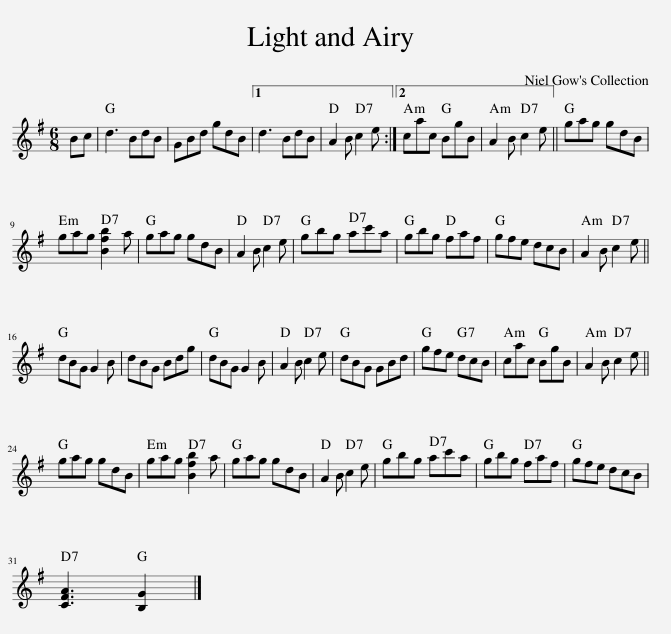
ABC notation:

X:1
L:1/8
M:6/8
I:linebreak $
K:G
V:1 treble
V:1
 Bc | d3 BdB | GBd gdB |1 d3 BdB | A2 B c2 e :|2 %5
 cac BgB | A2 B c2 e || gag gdB |$ gag [Bfb]2 a | gag gdB | %10
 A2 B c2 e | gbg ac'a | gbg faf | gfe dcB | A2 B c2 e ||$ %15
 dBG G2 B | dBG Bdg | dBG G2 B | A2 B c2 e | dBG GBd | %20
 gfe dcB | cac BgB | A2 B c2 e ||$ gag gdB | gag [Bfb]2 a | %25
 gag gdB | A2 B c2 e | gbg ac'a | gbg faf | gfe dcB |$ %30
 [CFA]3 [B,G]2 |] %31
